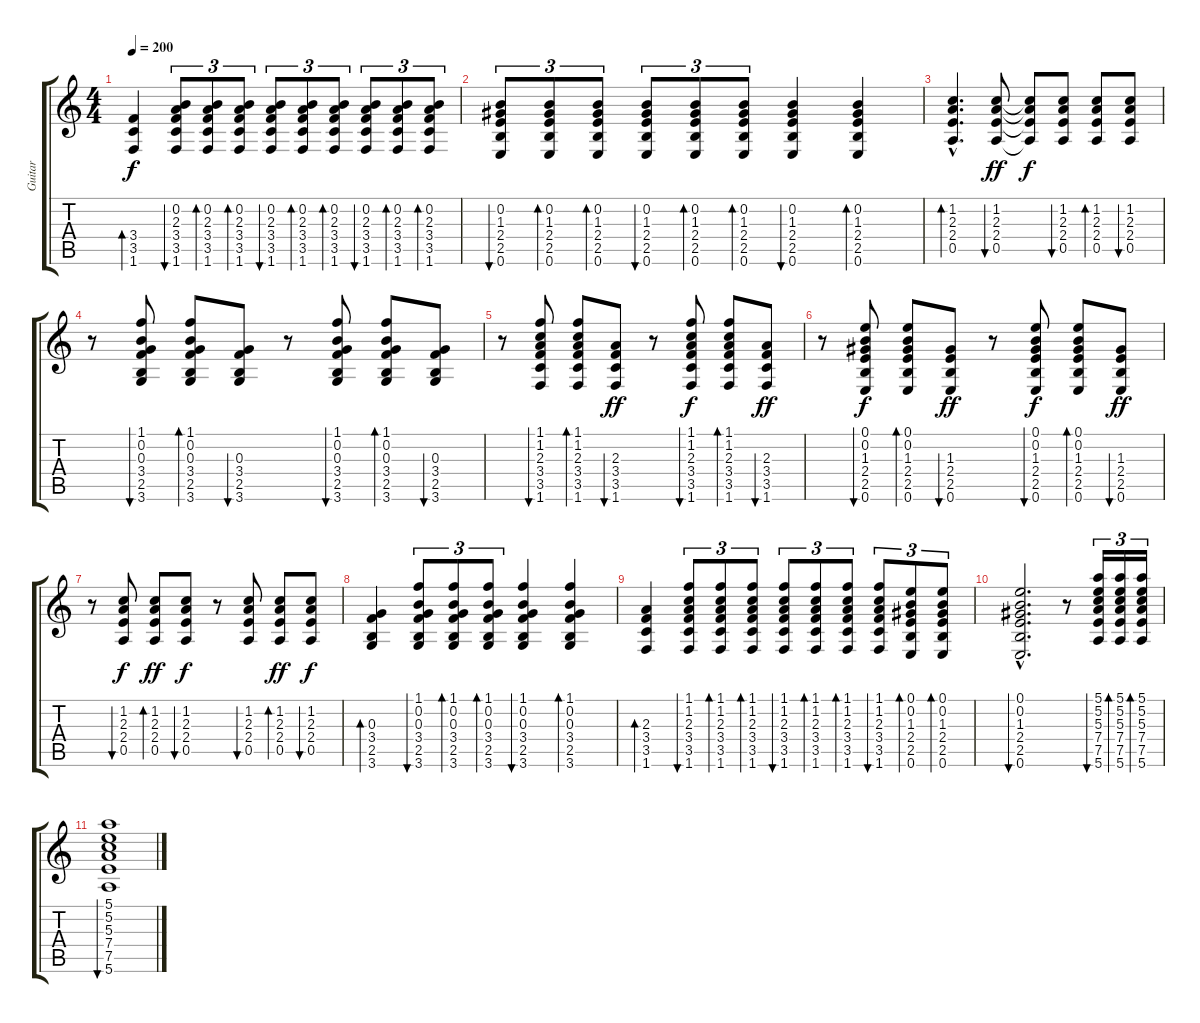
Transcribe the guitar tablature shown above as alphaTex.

\track ("Guitar" "Guitar") {instrument acousticguitarnylon}
\staff {score tabs}
\tuning (E4 B3 G3 D3 A2 E2) {hide}
\ts (4 4)
\tempo 200
\clef g2
\ks c
(3.4 3.5 1.6).4{bd 120 dy f} (0.2 2.3 3.4 3.5 1.6).8{tu (3 2) bu 120} (0.2 2.3 3.4 3.5 1.6).8{tu (3 2) bd 120} (0.2 2.3 3.4 3.5 1.6).8{tu (3 2) bd 120} (0.2 2.3 3.4 3.5 1.6).8{tu (3 2) bu 120} (0.2 2.3 3.4 3.5 1.6).8{tu (3 2) bd 120} (0.2 2.3 3.4 3.5 1.6).8{tu (3 2) bd 120} (0.2 2.3 3.4 3.5 1.6).8{tu (3 2) bu 120} (0.2 2.3 3.4 3.5 1.6).8{tu (3 2) bd 120} (0.2 2.3 3.4 3.5 1.6).8{tu (3 2) bd 120} |
(0.2 1.3 2.4 2.5 0.6).8{tu (3 2) bu 120} (0.2 1.3 2.4 2.5 0.6).8{tu (3 2) bd 120} (0.2 1.3 2.4 2.5 0.6).8{tu (3 2) bd 120} (0.2 1.3 2.4 2.5 0.6).8{tu (3 2) bu 120} (0.2 1.3 2.4 2.5 0.6).8{tu (3 2) bd 120} (0.2 1.3 2.4 2.5 0.6).8{tu (3 2) bd 120} (0.2 1.3 2.4 2.5 0.6).4{bu 120} (0.2 1.3 2.4 2.5 0.6).4{bd 120} |
(1.2{hac} 2.3{hac} 2.4{hac} 0.5{hac}).4{d bd 120} (1.2 2.3 2.4 0.5).8{bu 120 dy ff} (1.2{t} 2.3{t} 2.4{t} 0.5{t}).8{dy f} (1.2 2.3 2.4 0.5).8{bu 120} (1.2 2.3 2.4 0.5).8{bd 120} (1.2 2.3 2.4 0.5).8{bu 120} |
r.8 (1.1 0.2 0.3 3.4 2.5 3.6).8{bu 120} (1.1 0.2 0.3 3.4 2.5 3.6).8{bd 120} (0.3 3.4 2.5 3.6).8{bu 120} r.8 (1.1 0.2 0.3 3.4 2.5 3.6).8{bu 120} (1.1 0.2 0.3 3.4 2.5 3.6).8{bd 120} (0.3 3.4 2.5 3.6).8{bu 120} |
r.8 (1.1 1.2 2.3 3.4 3.5 1.6).8{bu 120} (1.1 1.2 2.3 3.4 3.5 1.6).8{bd 120} (2.3 3.4 3.5 1.6).8{bu 120 dy ff} r.8 (1.1 1.2 2.3 3.4 3.5 1.6).8{bu 120 dy f} (1.1 1.2 2.3 3.4 3.5 1.6).8{bd 120} (2.3 3.4 3.5 1.6).8{bu 120 dy ff} |
r.8 (0.1 0.2 1.3 2.4 2.5 0.6).8{bu 120 dy f} (0.1 0.2 1.3 2.4 2.5 0.6).8{bd 120} (1.3 2.4 2.5 0.6).8{bu 120 dy ff} r.8 (0.1 0.2 1.3 2.4 2.5 0.6).8{bu 120 dy f} (0.1 0.2 1.3 2.4 2.5 0.6).8{bd 120} (1.3 2.4 2.5 0.6).8{bu 120 dy ff} |
r.8 (1.2 2.3 2.4 0.5).8{bu 120 dy f} (1.2 2.3 2.4 0.5).8{bd 120 dy ff} (1.2 2.3 2.4 0.5).8{bu 120 dy f} r.8 (1.2 2.3 2.4 0.5).8{bu 120} (1.2 2.3 2.4 0.5).8{bd 120 dy ff} (1.2 2.3 2.4 0.5).8{bu 120 dy f} |
(0.3 3.4 2.5 3.6).4{bd 120} (1.1 0.2 0.3 3.4 2.5 3.6).8{tu (3 2) bu 120} (1.1 0.2 0.3 3.4 2.5 3.6).8{tu (3 2) bd 120} (1.1 0.2 0.3 3.4 2.5 3.6).8{tu (3 2) bd 120} (1.1 0.2 0.3 3.4 2.5 3.6).4{bu 120} (1.1 0.2 0.3 3.4 2.5 3.6).4{bd 120} |
(2.3 3.4 3.5 1.6).4{bd 120} (1.1 1.2 2.3 3.4 3.5 1.6).8{tu (3 2) bu 120} (1.1 1.2 2.3 3.4 3.5 1.6).8{tu (3 2) bd 120} (1.1 1.2 2.3 3.4 3.5 1.6).8{tu (3 2) bd 120} (1.1 1.2 2.3 3.4 3.5 1.6).8{tu (3 2) bu 120} (1.1 1.2 2.3 3.4 3.5 1.6).8{tu (3 2) bd 120} (1.1 1.2 2.3 3.4 3.5 1.6).8{tu (3 2) bd 120} (1.1 1.2 2.3 3.4 3.5 1.6).8{tu (3 2) bu 120} (0.1 0.2 1.3 2.4 2.5 0.6).8{tu (3 2) bd 120} (0.1 0.2 1.3 2.4 2.5 0.6).8{tu (3 2) bd 120} |
(0.1{hac} 0.2{hac} 1.3{hac} 2.4{hac} 2.5{hac} 0.6{hac}).2{d bu 120} r.8 (5.1 5.2 5.3 7.4 7.5 5.6).16{tu (3 2) bu 120} (5.1 5.2 5.3 7.4 7.5 5.6).16{tu (3 2) bd 120} (5.1 5.2 5.3 7.4 7.5 5.6).16{tu (3 2) bd 120} |
(5.1 5.2 5.3 7.4 7.5 5.6).1{bu 120}
